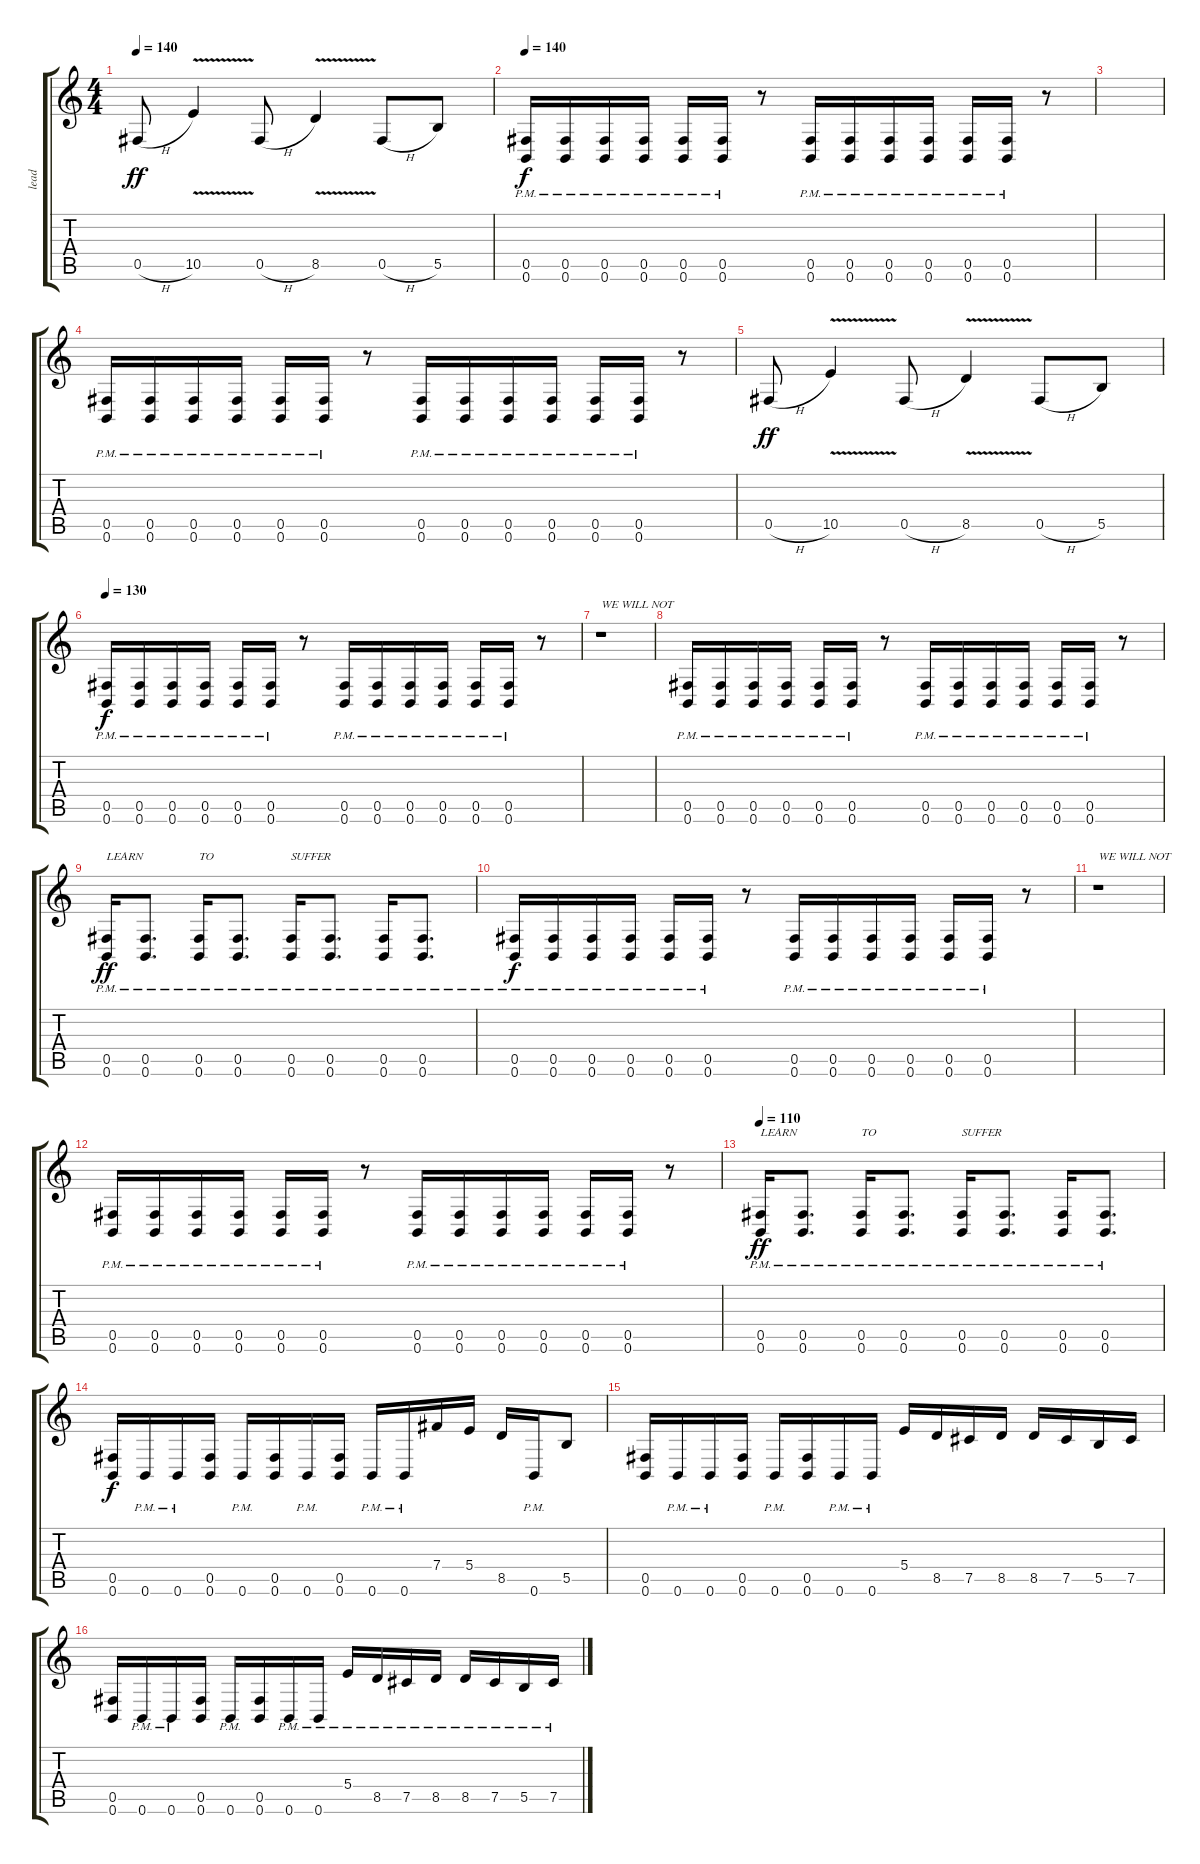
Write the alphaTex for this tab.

\track ("lead" "lead") {instrument distortionguitar}
\staff {score tabs}
\tuning (Db4 Ab3 E3 B2 Gb2 B1) {hide}
\ts (4 4)
\tempo 140
\clef g2
\ks c
0.5{h}.8{dy ff} 10.5{v}.4 0.5{h}.8 8.5{v}.4 0.5{h}.8 5.5.8 |
\tempo 140
(0.5{pm} 0.6{pm}).16{dy f} (0.5{pm} 0.6{pm}).16 (0.5{pm} 0.6{pm}).16 (0.5{pm} 0.6{pm}).16 (0.5{pm} 0.6{pm}).16 (0.5{pm} 0.6{pm}).16 r.8 (0.5{pm} 0.6{pm}).16 (0.5{pm} 0.6{pm}).16 (0.5{pm} 0.6{pm}).16 (0.5{pm} 0.6{pm}).16 (0.5{pm} 0.6{pm}).16 (0.5{pm} 0.6{pm}).16 r.8 |
|
(0.5{pm} 0.6{pm}).16 (0.5{pm} 0.6{pm}).16 (0.5{pm} 0.6{pm}).16 (0.5{pm} 0.6{pm}).16 (0.5{pm} 0.6{pm}).16 (0.5{pm} 0.6{pm}).16 r.8 (0.5{pm} 0.6{pm}).16 (0.5{pm} 0.6{pm}).16 (0.5{pm} 0.6{pm}).16 (0.5{pm} 0.6{pm}).16 (0.5{pm} 0.6{pm}).16 (0.5{pm} 0.6{pm}).16 r.8 |
0.5{h}.8{dy ff} 10.5{v}.4 0.5{h}.8 8.5{v}.4 0.5{h}.8 5.5.8 |
\tempo 130
(0.5{pm} 0.6{pm}).16{dy f} (0.5{pm} 0.6{pm}).16 (0.5{pm} 0.6{pm}).16 (0.5{pm} 0.6{pm}).16 (0.5{pm} 0.6{pm}).16 (0.5{pm} 0.6{pm}).16 r.8 (0.5{pm} 0.6{pm}).16 (0.5{pm} 0.6{pm}).16 (0.5{pm} 0.6{pm}).16 (0.5{pm} 0.6{pm}).16 (0.5{pm} 0.6{pm}).16 (0.5{pm} 0.6{pm}).16 r.8 |
r.1{txt "WE WILL NOT"} |
(0.5{pm} 0.6{pm}).16 (0.5{pm} 0.6{pm}).16 (0.5{pm} 0.6{pm}).16 (0.5{pm} 0.6{pm}).16 (0.5{pm} 0.6{pm}).16 (0.5{pm} 0.6{pm}).16 r.8 (0.5{pm} 0.6{pm}).16 (0.5{pm} 0.6{pm}).16 (0.5{pm} 0.6{pm}).16 (0.5{pm} 0.6{pm}).16 (0.5{pm} 0.6{pm}).16 (0.5{pm} 0.6{pm}).16 r.8 |
(0.5{pm} 0.6{pm}).16{txt "LEARN" dy ff} (0.5{pm} 0.6{pm}).8{d} (0.5{pm} 0.6{pm}).16{txt "TO"} (0.5{pm} 0.6{pm}).8{d} (0.5{pm} 0.6{pm}).16{txt "SUFFER"} (0.5{pm} 0.6{pm}).8{d} (0.5{pm} 0.6{pm}).16 (0.5{pm} 0.6{pm}).8{d} |
(0.5{pm} 0.6{pm}).16{dy f} (0.5{pm} 0.6{pm}).16 (0.5{pm} 0.6{pm}).16 (0.5{pm} 0.6{pm}).16 (0.5{pm} 0.6{pm}).16 (0.5{pm} 0.6{pm}).16 r.8 (0.5{pm} 0.6{pm}).16 (0.5{pm} 0.6{pm}).16 (0.5{pm} 0.6{pm}).16 (0.5{pm} 0.6{pm}).16 (0.5{pm} 0.6{pm}).16 (0.5{pm} 0.6{pm}).16 r.8 |
r.1{txt "WE WILL NOT"} |
(0.5{pm} 0.6{pm}).16 (0.5{pm} 0.6{pm}).16 (0.5{pm} 0.6{pm}).16 (0.5{pm} 0.6{pm}).16 (0.5{pm} 0.6{pm}).16 (0.5{pm} 0.6{pm}).16 r.8 (0.5{pm} 0.6{pm}).16 (0.5{pm} 0.6{pm}).16 (0.5{pm} 0.6{pm}).16 (0.5{pm} 0.6{pm}).16 (0.5{pm} 0.6{pm}).16 (0.5{pm} 0.6{pm}).16 r.8 |
\tempo 110
(0.5{pm} 0.6{pm}).16{txt "LEARN" dy ff} (0.5{pm} 0.6{pm}).8{d} (0.5{pm} 0.6{pm}).16{txt "TO"} (0.5{pm} 0.6{pm}).8{d} (0.5{pm} 0.6{pm}).16{txt "SUFFER"} (0.5{pm} 0.6{pm}).8{d} (0.5{pm} 0.6{pm}).16 (0.5{pm} 0.6{pm}).8{d} |
(0.5 0.6).16{dy f} 0.6{pm}.16 0.6{pm}.16 (0.5 0.6).16 0.6{pm}.16 (0.5 0.6).16 0.6{pm}.16 (0.5 0.6).16 0.6{pm}.16 0.6{pm}.16 7.4.16 5.4.16 8.5.16 0.6{pm}.16 5.5.8 |
(0.5 0.6).16 0.6{pm}.16 0.6{pm}.16 (0.5 0.6).16 0.6{pm}.16 (0.5 0.6).16 0.6{pm}.16 0.6{pm}.16 5.4.16 8.5.16 7.5.16 8.5.16 8.5.16 7.5.16 5.5.16 7.5.16 |
(0.5 0.6).16 0.6{pm}.16 0.6{pm}.16 (0.5 0.6).16 0.6{pm}.16 (0.5 0.6).16 0.6{pm}.16 0.6{pm}.16 5.4{pm}.16 8.5{pm}.16 7.5{pm}.16 8.5{pm}.16 8.5{pm}.16 7.5{pm}.16 5.5{pm}.16 7.5{pm}.16
